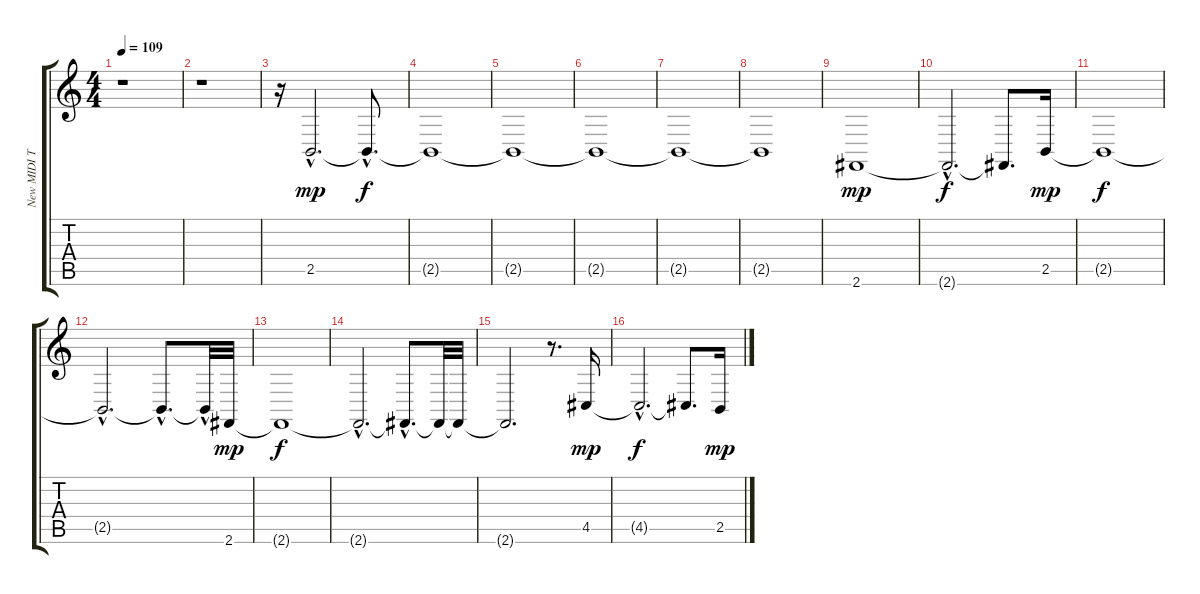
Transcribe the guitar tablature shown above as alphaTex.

\track ("New MIDI Track" "New MIDI T") {instrument fx7echoes}
\staff {score tabs}
\tuning (E4 B3 G3 D3 A2 E2) {hide}
\ts (4 4)
\tempo 109
\clef g2
\ks c
r.1{dy mp instrument fx7echoes} |
r.1 |
r.16 2.5{hac}.2{d} 2.5{hac t}.8{d dy f} |
2.5{t}.1 |
2.5{t}.1 |
2.5{t}.1 |
2.5{t}.1 |
2.5{t}.1 |
2.6.1{dy mp} |
2.6{hac t}.2{d dy f} 2.6{t}.8{d} 2.5.16{dy mp} |
2.5{t}.1{dy f} |
2.5{hac t}.2{d} 2.5{hac t}.8{d} 2.5{hac t}.32 2.6.32{dy mp} |
2.6{t}.1{dy f} |
2.6{hac t}.2{d} 2.6{hac t}.8{d} 2.6{t}.32 2.6{t}.32 |
2.6{t}.2{d} r.8{d} 4.5.16{dy mp} |
4.5{hac t}.2{d dy f} 4.5{t}.8{d} 2.5.16{dy mp}
